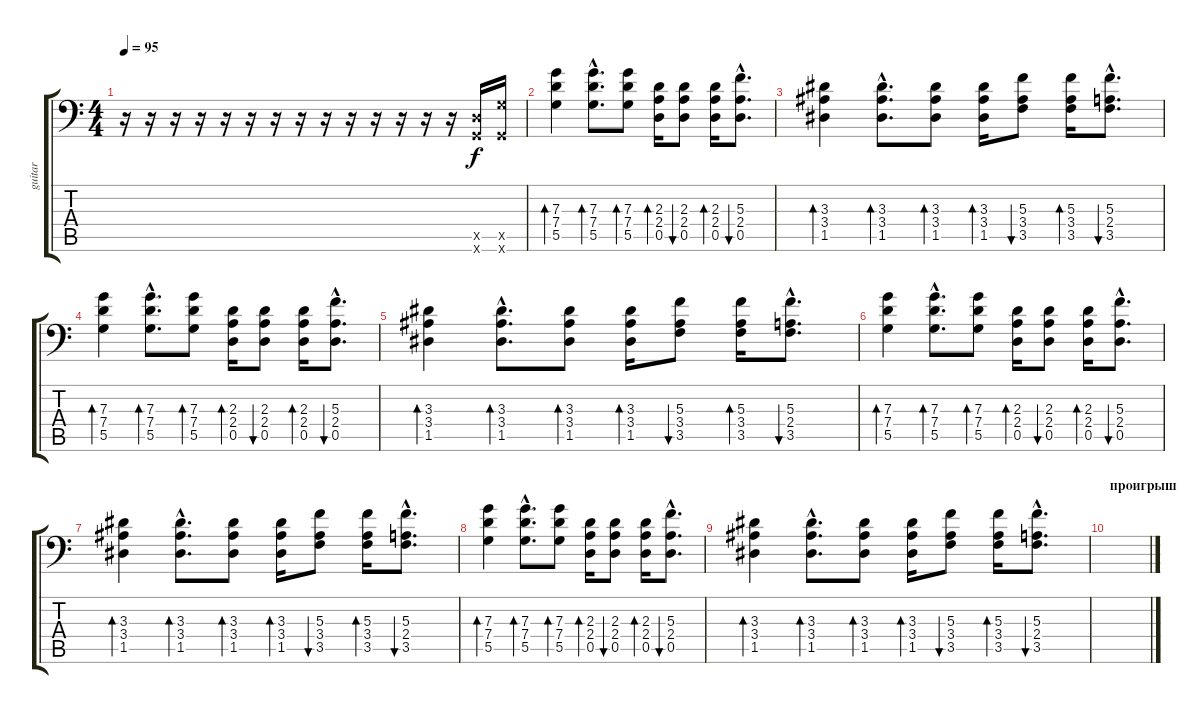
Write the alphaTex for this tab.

\track ("guitar" "guitar") {instrument electricguitarjazz}
\staff {score tabs}
\tuning (A3 E3 C3 G2 D2 G1) {hide}
\ts (4 4)
\tempo 95
\clef f4
\ks c
r.16{dy f instrument electricguitarjazz} r.16 r.16 r.16 r.16 r.16 r.16 r.16 r.16 r.16 r.16 r.16 r.16 r.16 (0.5{x} 0.6{x}).16 (5.5{x} 0.6{x}).16 |
(7.3 7.4 5.5).4{bd 60} (7.3{hac} 7.4{hac} 5.5{hac}).8{d bd 60} (7.3 7.4 5.5).8{bd 60} (2.3 2.4 0.5).16{bd 60} (2.3 2.4 0.5).8{bu 60} (2.3 2.4 0.5).16{bd 60} (5.3{hac} 2.4{hac} 0.5{hac}).8{d bu 60} |
(3.3 3.4 1.5).4{bd 60} (3.3{hac} 3.4{hac} 1.5{hac}).8{d bd 60} (3.3 3.4 1.5).8{bd 60} (3.3 3.4 1.5).16{bd 60} (5.3 3.4 3.5).8{bu 60} (5.3 3.4 3.5).16{bd 60} (5.3{hac} 2.4{hac} 3.5{hac}).8{d bu 60} |
(7.3 7.4 5.5).4{bd 60} (7.3{hac} 7.4{hac} 5.5{hac}).8{d bd 60} (7.3 7.4 5.5).8{bd 60} (2.3 2.4 0.5).16{bd 60} (2.3 2.4 0.5).8{bu 60} (2.3 2.4 0.5).16{bd 60} (5.3{hac} 2.4{hac} 0.5{hac}).8{d bu 60} |
(3.3 3.4 1.5).4{bd 60} (3.3{hac} 3.4{hac} 1.5{hac}).8{d bd 60} (3.3 3.4 1.5).8{bd 60} (3.3 3.4 1.5).16{bd 60} (5.3 3.4 3.5).8{bu 60} (5.3 3.4 3.5).16{bd 60} (5.3{hac} 2.4{hac} 3.5{hac}).8{d bu 60} |
(7.3 7.4 5.5).4{bd 60} (7.3{hac} 7.4{hac} 5.5{hac}).8{d bd 60} (7.3 7.4 5.5).8{bd 60} (2.3 2.4 0.5).16{bd 60} (2.3 2.4 0.5).8{bu 60} (2.3 2.4 0.5).16{bd 60} (5.3{hac} 2.4{hac} 0.5{hac}).8{d bu 60} |
(3.3 3.4 1.5).4{bd 60} (3.3{hac} 3.4{hac} 1.5{hac}).8{d bd 60} (3.3 3.4 1.5).8{bd 60} (3.3 3.4 1.5).16{bd 60} (5.3 3.4 3.5).8{bu 60} (5.3 3.4 3.5).16{bd 60} (5.3{hac} 2.4{hac} 3.5{hac}).8{d bu 60} |
(7.3 7.4 5.5).4{bd 60} (7.3{hac} 7.4{hac} 5.5{hac}).8{d bd 60} (7.3 7.4 5.5).8{bd 60} (2.3 2.4 0.5).16{bd 60} (2.3 2.4 0.5).8{bu 60} (2.3 2.4 0.5).16{bd 60} (5.3{hac} 2.4{hac} 0.5{hac}).8{d bu 60} |
(3.3 3.4 1.5).4{bd 60} (3.3{hac} 3.4{hac} 1.5{hac}).8{d bd 60} (3.3 3.4 1.5).8{bd 60} (3.3 3.4 1.5).16{bd 60} (5.3 3.4 3.5).8{bu 60} (5.3 3.4 3.5).16{bd 60} (5.3{hac} 2.4{hac} 3.5{hac}).8{d bu 60} |
\section ("" "проигрыш")
